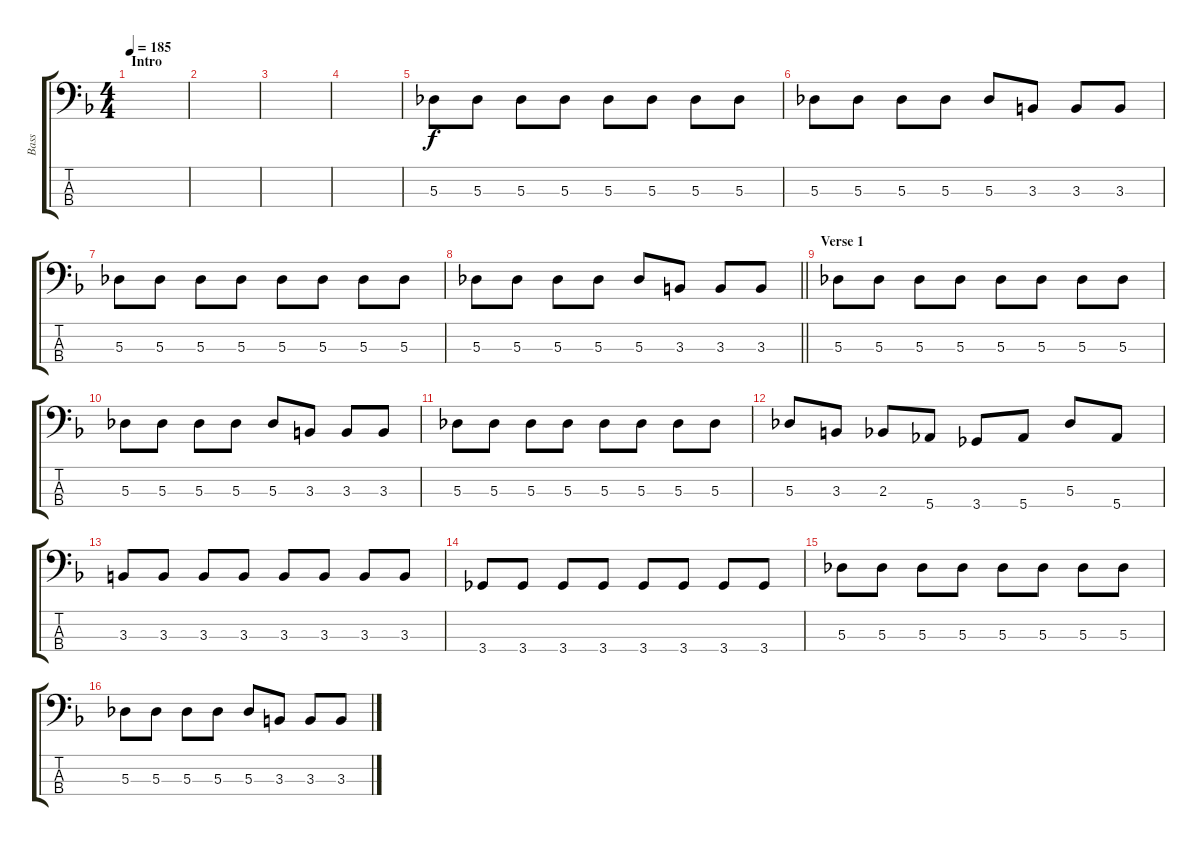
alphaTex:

\track ("Bass" "Bass") {instrument electricbasspick}
\staff {score tabs}
\tuning (Gb2 Db2 Ab1 Eb1) {hide}
\ts (4 4)
\section ("" "Intro")
\tempo 185
\clef f4
\ks f
|
|
|
|
5.3.8 5.3.8 5.3.8 5.3.8 5.3.8 5.3.8 5.3.8 5.3.8 |
5.3.8 5.3.8 5.3.8 5.3.8 5.3.8 3.3.8 3.3.8 3.3.8 |
5.3.8 5.3.8 5.3.8 5.3.8 5.3.8 5.3.8 5.3.8 5.3.8 |
\barLineRight lightlight
5.3.8 5.3.8 5.3.8 5.3.8 5.3.8 3.3.8 3.3.8 3.3.8 |
\section ("" "Verse 1")
5.3.8 5.3.8 5.3.8 5.3.8 5.3.8 5.3.8 5.3.8 5.3.8 |
5.3.8 5.3.8 5.3.8 5.3.8 5.3.8 3.3.8 3.3.8 3.3.8 |
5.3.8 5.3.8 5.3.8 5.3.8 5.3.8 5.3.8 5.3.8 5.3.8 |
5.3.8 3.3.8 2.3.8 5.4.8 3.4.8 5.4.8 5.3.8 5.4.8 |
3.3.8 3.3.8 3.3.8 3.3.8 3.3.8 3.3.8 3.3.8 3.3.8 |
3.4.8 3.4.8 3.4.8 3.4.8 3.4.8 3.4.8 3.4.8 3.4.8 |
5.3.8 5.3.8 5.3.8 5.3.8 5.3.8 5.3.8 5.3.8 5.3.8 |
5.3.8 5.3.8 5.3.8 5.3.8 5.3.8 3.3.8 3.3.8 3.3.8
